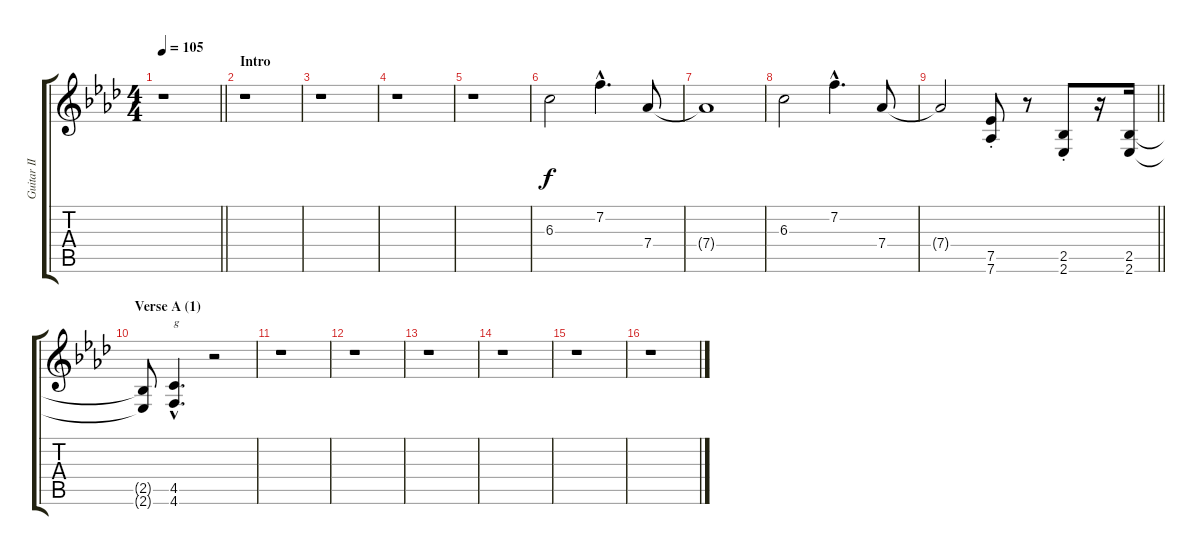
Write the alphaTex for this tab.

\track ("Guitar II" "Guitar II") {instrument distortionguitar}
\staff {score tabs}
\tuning (Eb4 Bb3 Gb3 Db3 Ab2 Db2) {hide}
\ts (4 4)
\tempo 105
\clef g2
\barLineRight lightlight
\ks fminor
r.1{dy f instrument distortionguitar} |
\section ("" "Intro")
r.1 |
r.1 |
r.1 |
r.1 |
6.3.2 7.2{hac}.4{d} 7.4.8 |
7.4{t}.1 |
6.3.2 7.2{hac}.4{d} 7.4.8 |
\barLineRight lightlight
7.4{t}.2 (7.5{st} 7.6{st}).8 r.8 (2.5{st} 2.6{st}).8 r.16 (2.5 2.6).16 |
\section ("" "Verse A (1)")
(2.5{t} 2.6{t}).8 (4.5{hac} 4.6{hac}).4{d txt "g"} r.2 |
r.1 |
r.1 |
r.1 |
r.1 |
r.1 |
r.1
